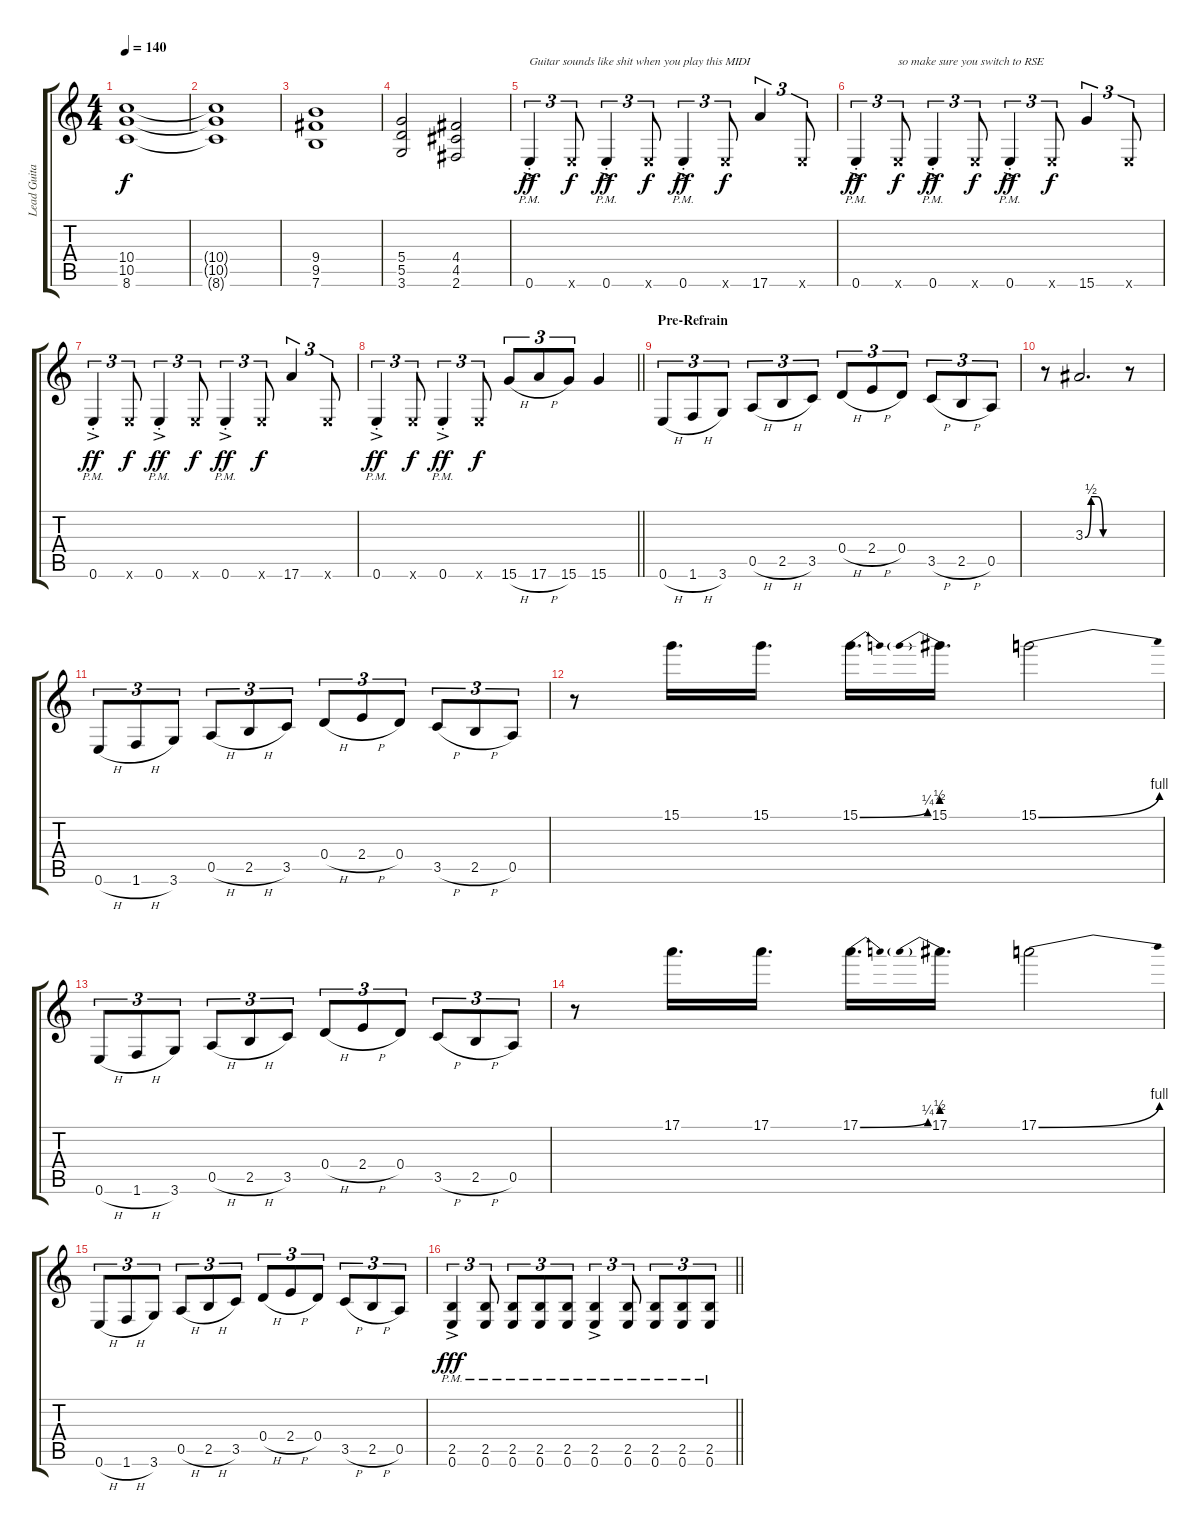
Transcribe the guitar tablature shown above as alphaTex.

\track ("Lead Guitar (Andrew Stockdale)" "Lead Guita") {instrument distortionguitar}
\staff {score tabs}
\tuning (E4 B3 G3 D3 A2 E2) {hide}
\ts (4 4)
\tempo 140
\clef g2
\ks c
(10.4 10.5 8.6).1{dy f} |
(10.4{t} 10.5{t} 8.6{t}).1 |
(9.4 9.5 7.6).1 |
(5.4 5.5 3.6).2 (4.4 4.5 2.6).2 |
0.6{ac pm st}.4{tu (3 2) txt "Guitar sounds like shit when you play this MIDI" dy ff} 0.6{x}.8{tu (3 2) dy f} 0.6{ac pm st}.4{tu (3 2) dy ff} 0.6{x}.8{tu (3 2) dy f} 0.6{ac pm st}.4{tu (3 2) dy ff} 0.6{x}.8{tu (3 2) dy f} 17.6.4{tu (3 2)} 0.6{x}.8{tu (3 2)} |
0.6{ac pm st}.4{tu (3 2) dy ff} 0.6{x}.8{tu (3 2) txt "so make sure you switch to RSE" dy f} 0.6{ac pm st}.4{tu (3 2) dy ff} 0.6{x}.8{tu (3 2) dy f} 0.6{ac pm st}.4{tu (3 2) dy ff} 0.6{x}.8{tu (3 2) dy f} 15.6.4{tu (3 2)} 0.6{x}.8{tu (3 2)} |
0.6{ac pm st}.4{tu (3 2) dy ff} 0.6{x}.8{tu (3 2) dy f} 0.6{ac pm st}.4{tu (3 2) dy ff} 0.6{x}.8{tu (3 2) dy f} 0.6{ac pm st}.4{tu (3 2) dy ff} 0.6{x}.8{tu (3 2) dy f} 17.6.4{tu (3 2)} 0.6{x}.8{tu (3 2)} |
\barLineRight lightlight
0.6{ac pm st}.4{tu (3 2) dy ff} 0.6{x}.8{tu (3 2) dy f} 0.6{ac pm st}.4{tu (3 2) dy ff} 0.6{x}.8{tu (3 2) dy f} 15.6{h}.8{tu (3 2)} 17.6{h}.8{tu (3 2)} 15.6.8{tu (3 2)} 15.6.4 |
\section ("" "Pre-Refrain")
0.6{h}.8{tu (3 2)} 1.6{h}.8{tu (3 2)} 3.6.8{tu (3 2)} 0.5{h}.8{tu (3 2)} 2.5{h}.8{tu (3 2)} 3.5.8{tu (3 2)} 0.4{h}.8{tu (3 2)} 2.4{h}.8{tu (3 2)} 0.4.8{tu (3 2)} 3.5{h}.8{tu (3 2)} 2.5{h}.8{tu (3 2)} 0.5.8{tu (3 2)} |
r.8 3.3{be (custom 0 0 10 2 20 2 30 0 60 0)}.2{d} r.8 |
0.6{h}.8{tu (3 2)} 1.6{h}.8{tu (3 2)} 3.6.8{tu (3 2)} 0.5{h}.8{tu (3 2)} 2.5{h}.8{tu (3 2)} 3.5.8{tu (3 2)} 0.4{h}.8{tu (3 2)} 2.4{h}.8{tu (3 2)} 0.4.8{tu (3 2)} 3.5{h}.8{tu (3 2)} 2.5{h}.8{tu (3 2)} 0.5.8{tu (3 2)} |
r.8 15.1.16{d} 15.1.16{d} 15.1{be (bend 0 0 60 1)}.16{d} 15.1{be (prebend 0 2 60 2)}.16{d} 15.1{be (bend 0 0 60 4)}.2 |
0.6{h}.8{tu (3 2)} 1.6{h}.8{tu (3 2)} 3.6.8{tu (3 2)} 0.5{h}.8{tu (3 2)} 2.5{h}.8{tu (3 2)} 3.5.8{tu (3 2)} 0.4{h}.8{tu (3 2)} 2.4{h}.8{tu (3 2)} 0.4.8{tu (3 2)} 3.5{h}.8{tu (3 2)} 2.5{h}.8{tu (3 2)} 0.5.8{tu (3 2)} |
r.8 17.1.16{d} 17.1.16{d} 17.1{be (bend 0 0 60 1)}.16{d} 17.1{be (prebend 0 2 60 2)}.16{d} 17.1{be (bend 0 0 60 4)}.2 |
0.6{h}.8{tu (3 2)} 1.6{h}.8{tu (3 2)} 3.6.8{tu (3 2)} 0.5{h}.8{tu (3 2)} 2.5{h}.8{tu (3 2)} 3.5.8{tu (3 2)} 0.4{h}.8{tu (3 2)} 2.4{h}.8{tu (3 2)} 0.4.8{tu (3 2)} 3.5{h}.8{tu (3 2)} 2.5{h}.8{tu (3 2)} 0.5.8{tu (3 2)} |
\barLineRight lightlight
(2.5{ac pm} 0.6{ac pm}).4{tu (3 2) dy fff} (2.5{pm} 0.6{pm}).8{tu (3 2)} (2.5{pm} 0.6{pm}).8{tu (3 2)} (2.5{pm} 0.6{pm}).8{tu (3 2)} (2.5{pm} 0.6{pm}).8{tu (3 2)} (2.5{ac pm} 0.6{ac pm}).4{tu (3 2)} (2.5{pm} 0.6{pm}).8{tu (3 2)} (2.5{pm} 0.6{pm}).8{tu (3 2)} (2.5{pm} 0.6{pm}).8{tu (3 2)} (2.5{pm} 0.6{pm}).8{tu (3 2)}
